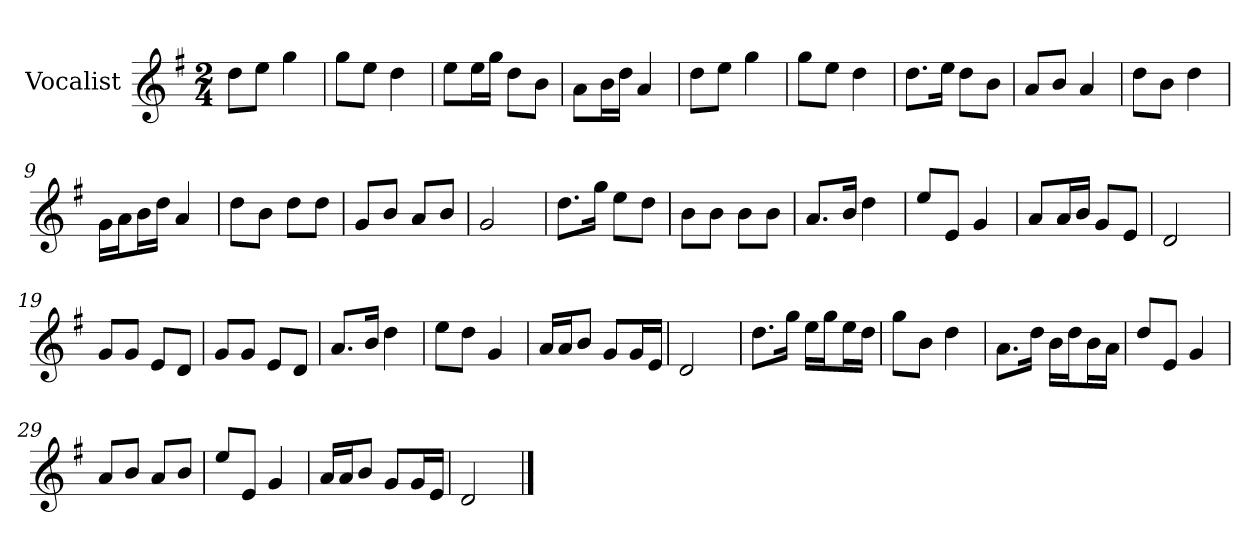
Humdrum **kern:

**kern
*part1
*staff1
*I"Vocalist
*k[f#]
*G:
*M2/4
=
8ddL
8eeJ
4gg
=1
8ggL
8eeJ
4dd
=2
8eeL
16eeL
16ggJJ
8ddL
8bJ
=3
8aL
16bL
16ddJJ
4a
=4
8ddL
8eeJ
4gg
=5
8ggL
8eeJ
4dd
=6
8.ddL
16eeJk
8ddL
8bJ
=7
8aL
8bJ
4a
=8
8ddL
8bJ
4dd
=9
16gLL
16aJ
16bL
16ddJJ
4a
=10
8ddL
8bJ
8ddL
8ddJ
=11
8gL
8bJ
8aL
8bJ
=12
2g
=13
8.ddL
16ggJk
8eeL
8ddJ
=14
8bL
8bJ
8bL
8bJ
=15
8.aL
16bJk
4dd
=16
8eeL
8eJ
4g
=17
8aL
16aL
16bJJ
8gL
8eJ
=18
2d
=19
8gL
8gJ
8eL
8dJ
=20
8gL
8gJ
8eL
8dJ
=21
8.aL
16bJk
4dd
=22
8eeL
8ddJ
4g
=23
16aLL
16aJ
8bJ
8gL
16gL
16eJJ
=24
2d
=25
8.ddL
16ggJk
16eeLL
16ggJ
16eeL
16ddJJ
=26
8ggL
8bJ
4dd
=27
8.aL
16ddJk
16bLL
16ddJ
16bL
16aJJ
=28
8ddL
8eJ
4g
=29
8aL
8bJ
8aL
8bJ
=30
8eeL
8eJ
4g
=31
16aLL
16aJ
8bJ
8gL
16gL
16eJJ
=32
2d
==
*-
